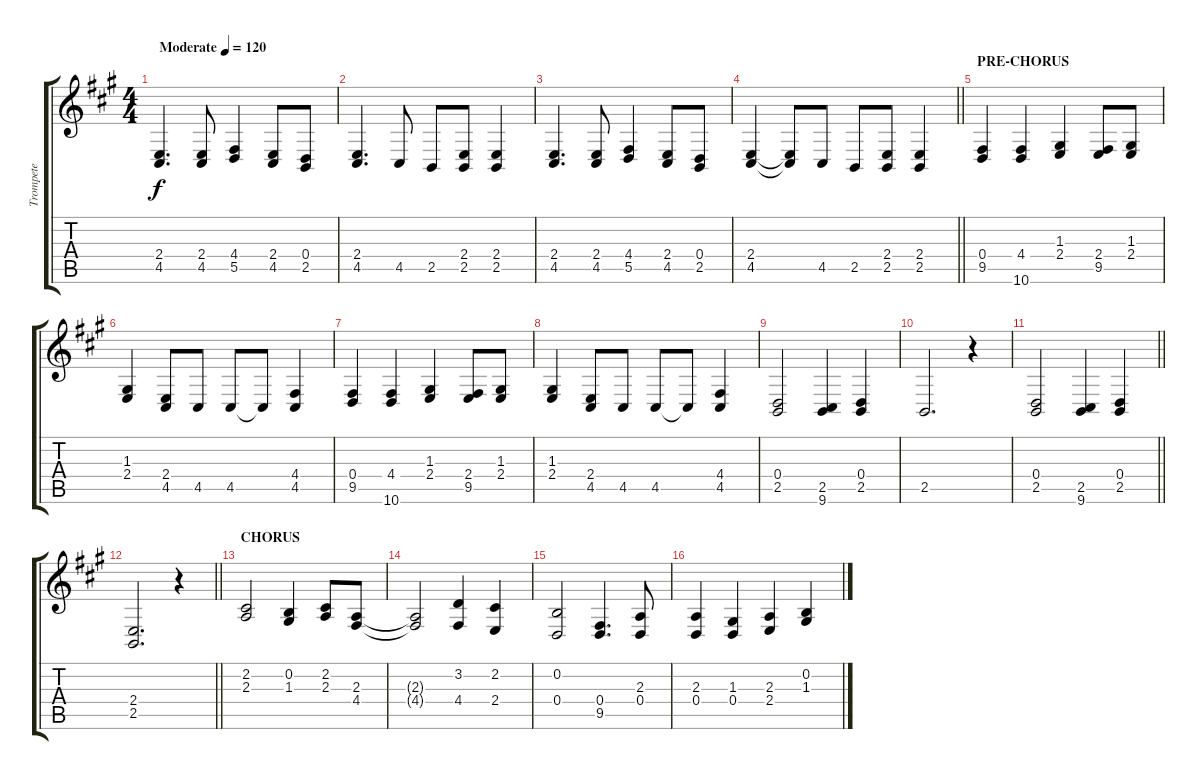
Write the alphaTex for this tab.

\track ("Trompete" "Trompete") {instrument mutedtrumpet}
\staff {score tabs}
\tuning (E4 B3 G3 D3 A2 E2) {hide}
\ts (4 4)
\tempo (120 "Moderate")
\clef g2
\ks a
(2.4 4.5).4{d dy f instrument mutedtrumpet} (2.4 4.5).8 (4.4 5.5).4 (2.4 4.5).8 (0.4 2.5).8 |
(2.4 4.5).4{d} 4.5.8 2.5.8 (2.4 2.5).8 (2.4 2.5).4 |
(2.4 4.5).4{d} (2.4 4.5).8 (4.4 5.5).4 (2.4 4.5).8 (0.4 2.5).8 |
\barLineRight lightlight
(2.4 4.5).4 (2.4{t} 4.5{t}).8 4.5.8 2.5.8 (2.4 2.5).8 (2.4 2.5).4 |
\section ("" "PRE-CHORUS")
(0.4 9.5).4 (4.4 10.6).4 (1.3 2.4).4 (2.4 9.5).8 (1.3 2.4).8 |
(1.3 2.4).4 (2.4 4.5).8 4.5.8 4.5.8 4.5{t}.8 (4.4 4.5).4 |
(0.4 9.5).4 (4.4 10.6).4 (1.3 2.4).4 (2.4 9.5).8 (1.3 2.4).8 |
(1.3 2.4).4 (2.4 4.5).8 4.5.8 4.5.8 4.5{t}.8 (4.4 4.5).4 |
(0.4 2.5).2 (2.5 9.6).4 (0.4 2.5).4 |
2.5.2{d} r.4 |
\barLineRight lightlight
(0.4 2.5).2 (2.5 9.6).4 (0.4 2.5).4 |
\barLineRight lightlight
(2.4 2.5).2{d} r.4 |
\section ("" "CHORUS")
(2.2 2.3).2 (0.2 1.3).4 (2.2 2.3).8 (2.3 4.4).8 |
(2.3{t} 4.4{t}).2 (3.2 4.4).4 (2.2 2.4).4 |
(0.2 0.4).2 (0.4 9.5).4{d} (2.3 0.4).8 |
(2.3 0.4).4 (1.3 0.4).4 (2.3 2.4).4 (0.2 1.3).4
